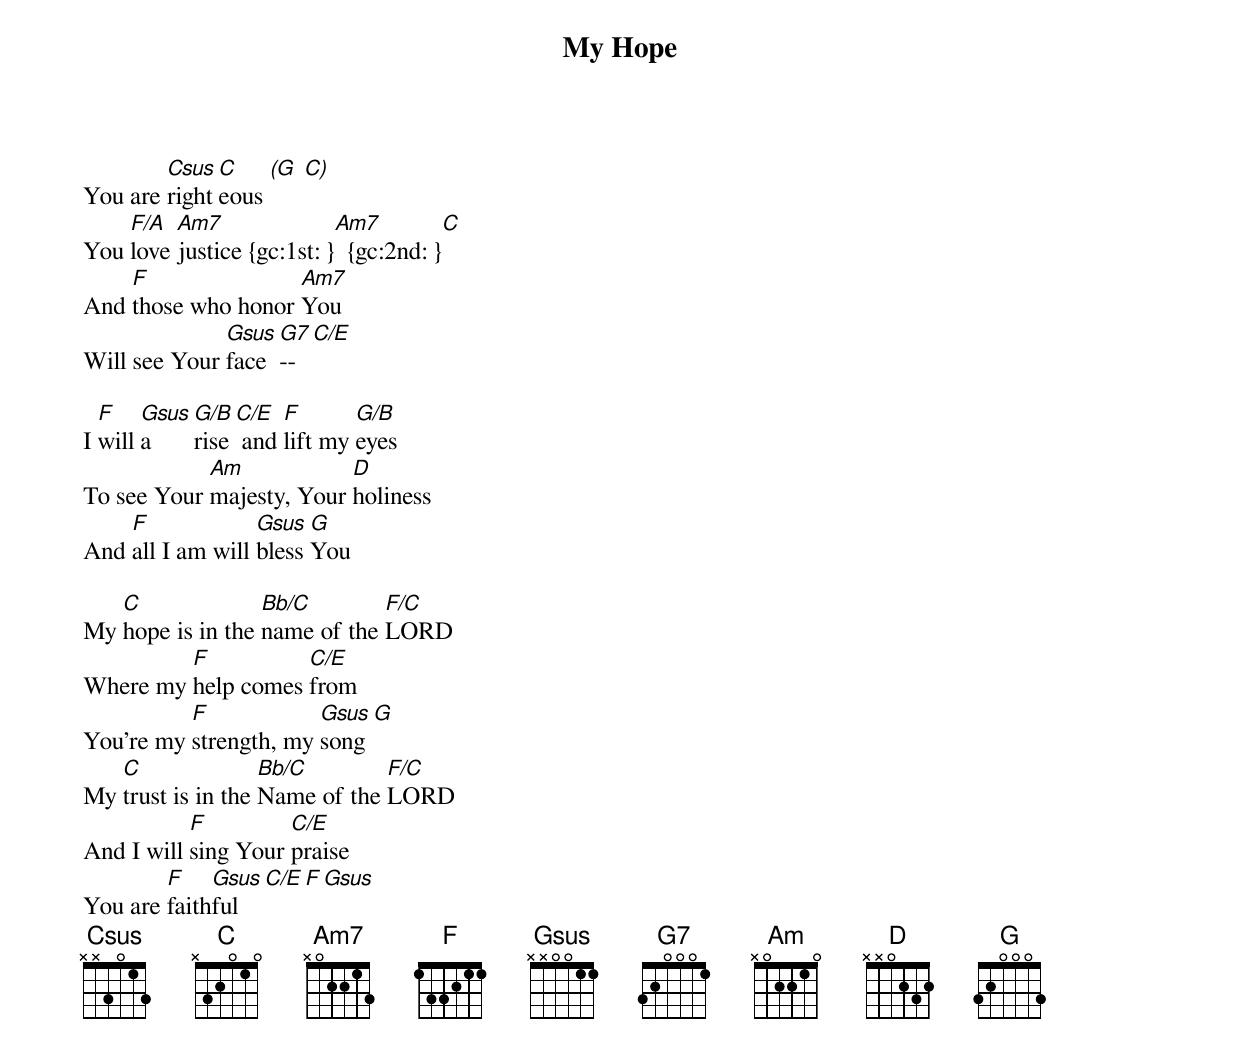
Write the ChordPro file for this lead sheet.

{title: My Hope}
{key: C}
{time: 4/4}
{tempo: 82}
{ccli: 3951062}
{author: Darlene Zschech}
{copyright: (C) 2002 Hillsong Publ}

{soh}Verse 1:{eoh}
You are [Csus]right[C]eous [(G  C)]
You [F/A]love [Am7]justice {gc:1st: }[Am7]  {gc:2nd: }[C]
And [F]those who honor [Am7]You
Will see Your [Gsus]face [G7]-- [C/E]

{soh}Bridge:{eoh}
I [F]will [Gsus]a[G/B]rise [C/E] and [F]lift my [G/B]eyes
To see Your [Am]majesty, Your [D]holiness
And [F]all I am will [Gsus]bless [G]You

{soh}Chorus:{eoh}
My [C]hope is in the [Bb/C]name of the [F/C]LORD
Where my [F]help comes [C/E]from
You're my [F]strength, my [Gsus]song [G]
My [C]trust is in the [Bb/C]Name of the [F/C]LORD
And I will [F]sing Your [C/E]praise
You are [F]faith[Gsus]ful [C/E][F][Gsus]
